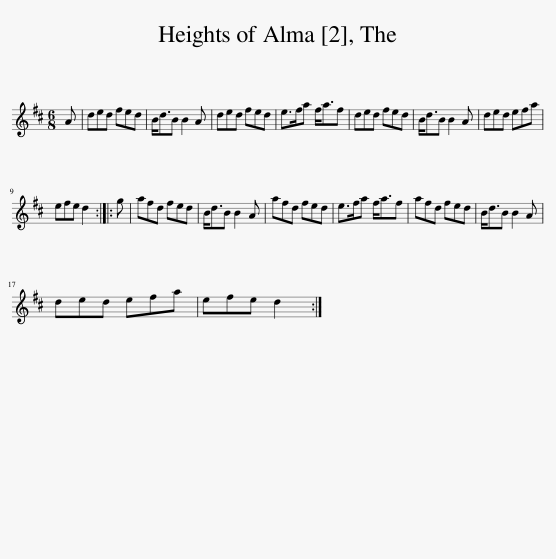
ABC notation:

X:1
L:1/8
M:6/8
I:linebreak $
K:D
V:1 treble
V:1
 A | ded fed | B<dB B2 A | ded fed | e>fa f<af | %5
 ded fed | B<dB B2 A | ded efa |$ efe d2 :: g | %10
 afd fed | B<dB B2 A | afd fed | e>fa f<af | afd fed | %15
 B<dB B2 A |$ ded efa | efe d2 :| %18
